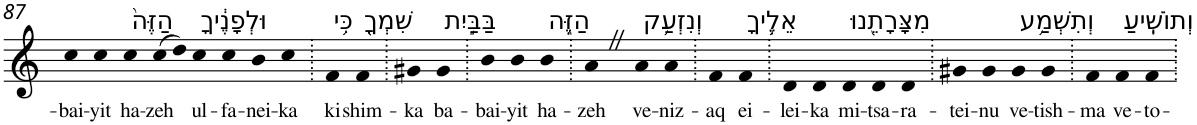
**kern	**text
*part1	*part1
*staff1	*staff1
*I"Piano	*
*I'Pno	*
!!LO:PB:g=z
*clefG2	*
*k[]	*
=87	=87
!	!LO:LY:b
4cc	-bai-
!	!LO:LY:b
4cc	-yit
!LO:TX:a:t=הַזֶּה֙	!
!	!LO:LY:b
4cc	ha-
!	!LO:LY:b
(>8cc	-zeh
8dd)	.
!LO:TX:a:t=וּלְפָנֶ֔יךָ	!
!	!LO:LY:b
4cc	ul-
!	!LO:LY:b
4cc	-fa-
!	!LO:LY:b
4b	-nei-
!	!LO:LY:b
4cc	-ka
=88.	=88.
!LO:TX:a:t=כִּ֥י	!
!	!LO:LY:b
4f	ki
!LO:TX:a:t=שִׁמְךָ֖	!
!	!LO:LY:b
4f	shim-
=89.	=89.
!	!LO:LY:b
4g#X	-ka
!LO:TX:a:t=בַּבַּ֣יִת	!
!	!LO:LY:b
4g#	ba-
=90.	=90.
!	!LO:LY:b
4b	-bai-
!	!LO:LY:b
4b	-yit
!LO:TX:a:t=הַזֶּ֑ה	!
!	!LO:LY:b
4b	ha-
=91.	=91.
!	!LO:LY:b
4aZ	-zeh
!LO:TX:a:t=וְנִזְעַ֥ק	!
!	!LO:LY:b
4a	ve-
!	!LO:LY:b
4a	-niz-
=92.	=92.
!	!LO:LY:b
4f	-aq
!LO:TX:a:t=אֵלֶ֛יךָ	!
!	!LO:LY:b
4f	ei-
=93.	=93.
!	!LO:LY:b
4d	-lei-
!	!LO:LY:b
4d	-ka
!LO:TX:a:t=מִצָּרָתֵ֖נוּ	!
!	!LO:LY:b
4d	mi-
!	!LO:LY:b
4d	-tsa-
!	!LO:LY:b
4d	-ra-
=94.	=94.
!	!LO:LY:b
4g#X	-tei-
!	!LO:LY:b
4g#	-nu
!LO:TX:a:t=וְתִשְׁמַ֥ע	!
!	!LO:LY:b
4g#	ve-
!	!LO:LY:b
4g#	-tish-
=95.	=95.
!	!LO:LY:b
4f	-ma
!LO:TX:a:t=וְתוֹשִֽׁיעַ	!
!	!LO:LY:b
4f	ve-
!	!LO:LY:b
4f	-to-
=.	=.
*-	*-
